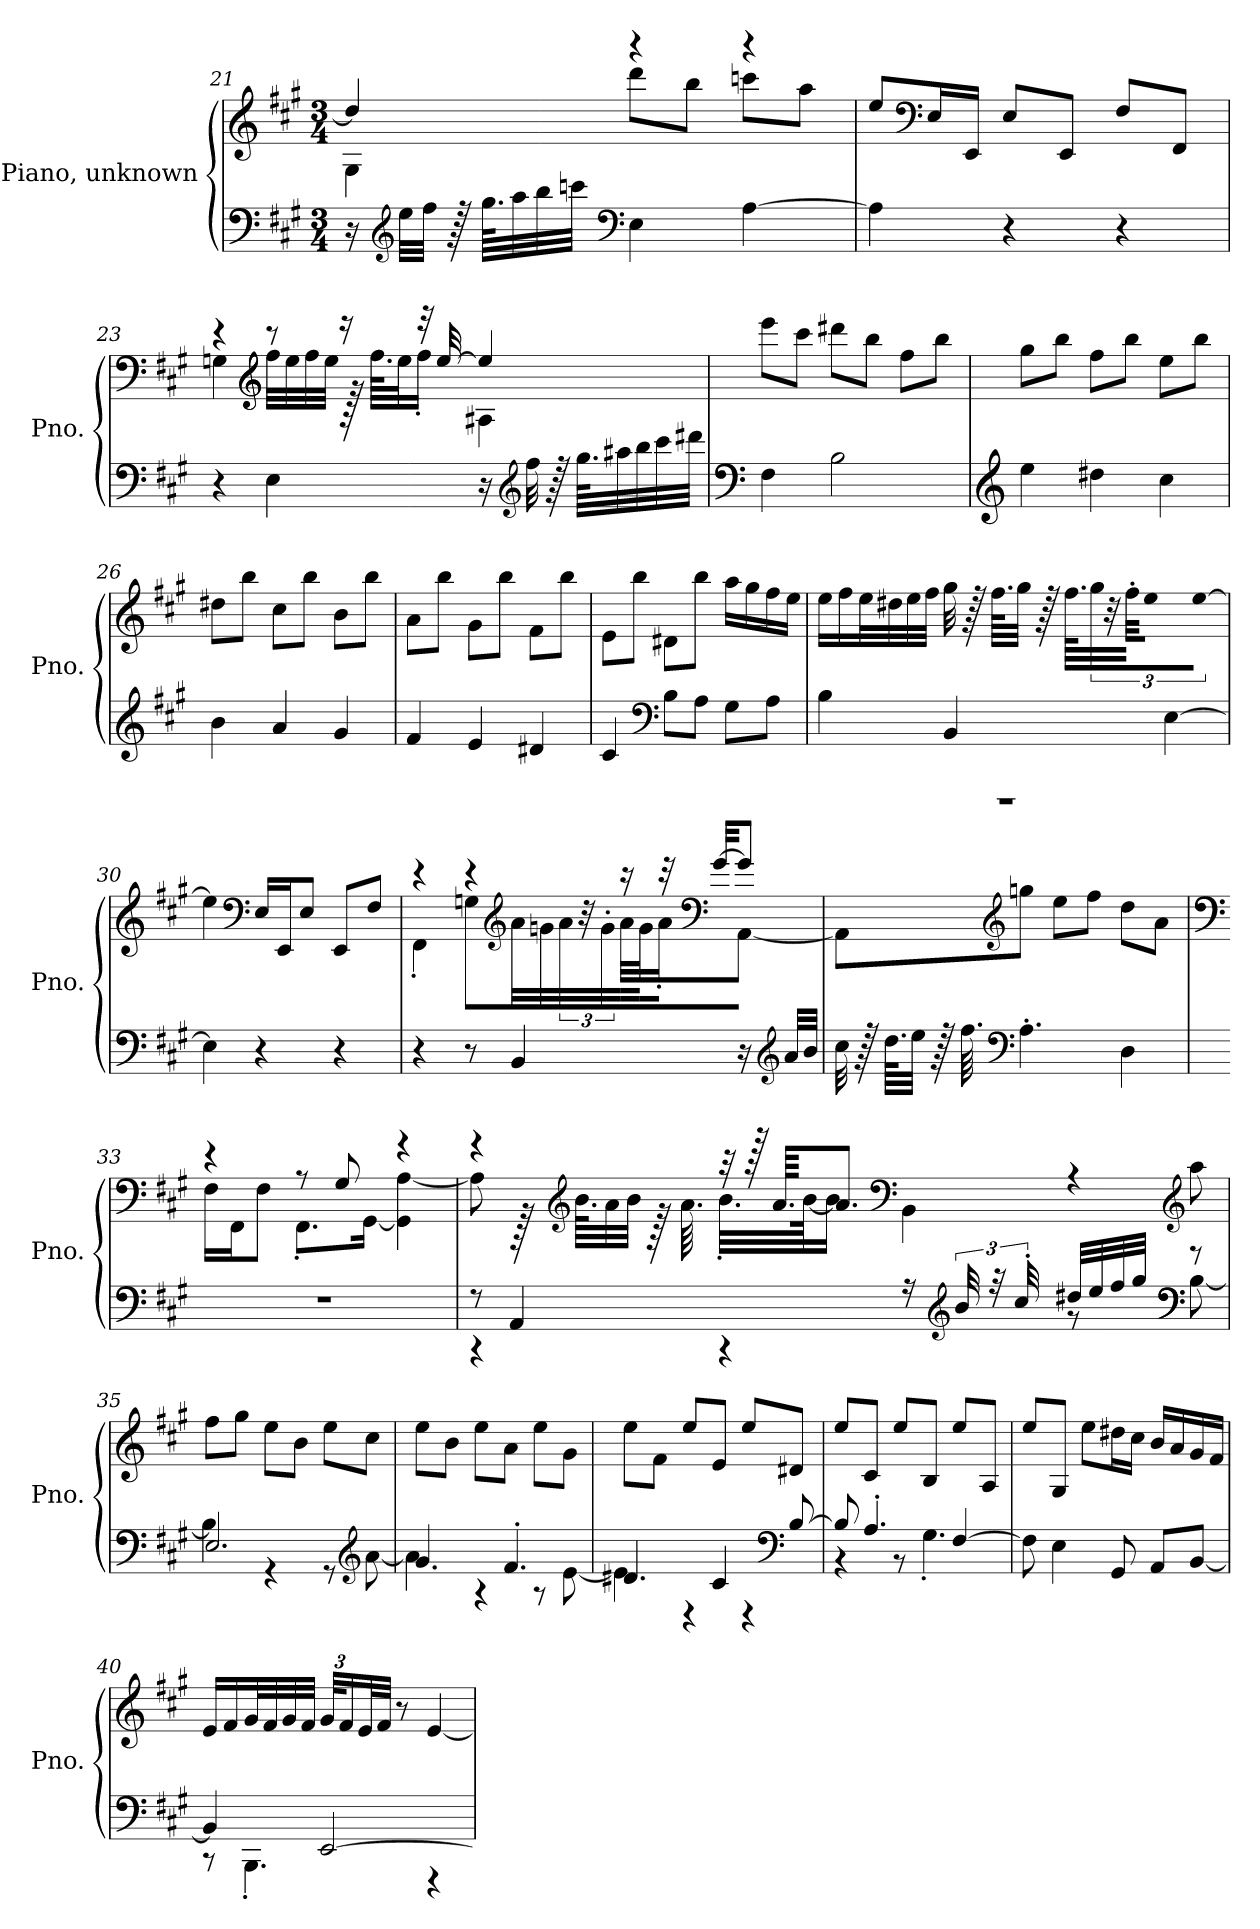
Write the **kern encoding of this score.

**kern	**kern
*part1	*part1
*staff2	*staff1
*I"Piano, unknown	*
*I'Pno.	*
*clefF4	*clefG2
*k[f#c#g#]	*k[f#c#g#]
*M3/4	*M3/4
=21	=21
*	*^
16r	4dd/]	4G#\
*clefG2	*	*
32ee\LLL	.	.
32ff#\JJJ	.	.
128r	.	.
64.gg#\KLLL	.	.
32aa\	.	.
32bb\	.	.
32cccn\JJJ	.	.
*clefF4	*	*
4E\	4r	8ddd\L
.	.	8bb\J
[4A\	4r	8cccn\L
.	.	8aa\J
*	*v	*v
!!LO:LB:g=z
=22	=22
4A\]	8ee/L
*	*clefF4
.	16E/L
.	16EE/JJ
4r	8E/L
.	8EE/J
4r	8F#/L
.	8FF#/J
=23	=23
*	*^
4r	4r	4Gn\
*	*clefG2	*
4E\	8r	32ff#\LLL
.	.	32ee\
.	.	32ff#\
.	.	32ee\JJJ
.	16r	128r
.	.	64.ff#\KLLL
.	.	32ee\J
.	32r	16ff#'\JJ
.	[32ee/	.
16r	4ee/]	4A#X\
*clefG2	*	*
32ff#\	.	.
128r	.	.
64.gg#\KLLL	.	.
32aa#X\	.	.
32bb\	.	.
32ccc#\	.	.
32ddd#X\JJJ	.	.
*	*v	*v
!!LO:LB:g=z
=24	=24
*clefF4	*
4F#\	8eee\L
.	8ccc#\J
2B\	8ddd#X\L
.	8bb\J
.	8ff#\L
.	8bb\J
=25	=25
*clefG2	*
4ee\	8gg#\L
.	8bb\J
4dd#X\	8ff#\L
.	8bb\J
4cc#\	8ee\L
.	8bb\J
=26	=26
4b\	8dd#X\L
.	8bb\J
4a/	8cc#\L
.	8bb\J
4g#/	8b\L
.	8bb\J
=27	=27
4f#/	8a\L
.	8bb\J
4e/	8g#\L
.	8bb\J
4d#X/	8f#\L
.	8bb\J
=28	=28
4c#/	8e\L
.	8bb\J
*clefF4	*
8B\L	8d#X\L
8A\J	8bb\J
8G#\L	16aa\LL
.	16gg#\
8A\J	16ff#\
.	16ee\JJ
!!LO:LB:g=z
=29	=29
4B\	16ee\LL
.	16ff#\
.	32ee\L
.	32dd#X\
.	32ee\
.	32ff#\JJJ
4BB/	32gg#\
.	128r
.	64.ff#\KLLL
.	32gg#\JJJ
.	128r
.	64.ff#\KLLL
.	48gg#\JJJ
.	48r
.	48ff#'\KLL
.	16ee\JJ
[4E\	[4ee\
=30	=30
4E\]	4ee\]
*	*clefF4
4r	16E/LL
.	16EE/J
.	8E/J
4r	8EE/L
.	8F#/J
!!LO:LB:g=z
=31	=31
*	*^
4r	4r	4FF#'\
8r	4r	8Gn\L
*	*clefG2	*
4BB/	.	32a\LL
.	.	32gn\
.	.	48a\JJJ
.	.	48r
.	.	48g'\
.	16r	32a\LLL
.	.	32g\J
.	32r	16a'\J
*	*clefF4	*
.	[32g/KKL	.
16r	8g/J]	[8AA\J
*clefG2	*	*
32a/LLL	.	.
32b/JJJ	.	.
=32	=32	=32
32cc#\	2.r	8AA\L]
128r	.	.
64.dd\KLLL	.	.
32ee\JJJ	.	.
128r	.	.
64.ff#\	.	.
*clefF4	*clefG2	*
4.A'\	.	8ggn\J
.	.	8ee\L
.	.	8ff#\J
4D\	.	8dd\L
.	.	8a\J
!!LO:LB:g=z	!!
=33	=33	=33
*	*clefF4	*
2.r	4r	16F#\LL
.	.	16FF#\J
.	.	8F#\J
.	8r	8.FF#'\L
.	8G#/	.
.	.	[16GG#\Jk
.	4r	4GG#\] [4A\
=34	=34	=34
*^	*	*
8r	4r	4r	8A\]
4AA/	.	.	128r
*	*	*clefG2	*
.	.	.	64.b\KLLL
.	.	.	32a\
.	.	.	32b\JJJ
.	.	.	128r
.	.	.	64.a\
.	4r	32r	32.b'\LLL
.	.	128r	.
.	.	64.a/KKKL	.
.	.	.	[64b\JK
.	.	8.a/J	16b\JJ]
*	*	*clefF4	*
16r	.	.	4BB\
*clefG2	*	*	*
48b/	.	.	.
48r	.	.	.
48cc#'/	.	.	.
32dd#X/LLL	8r	4r	.
32ee/	.	.	.
32ff#/	.	.	.
32gg#/JJJ	.	.	.
*clefF4	*	*clefG2	*
8r	[8B\	.	8aa\
*	*	*v	*v
!!LO:PB:g=z
=35	=35	=35
2.E/	4B\]	8ff#\L
.	.	8gg#\J
.	4r	8ee\L
.	.	8b\J
.	8r	8ee\L
*clefG2	*	*
.	[8a\	8cc#\J
=36	=36	=36
4.g#/	4a\]	8ee\L
.	.	8b\J
.	4r	8ee\L
4.f#'/	.	8a\J
.	8r	8ee\L
.	[8e\	8g#\J
=37	=37	=37
4.d#X/	4e\]	8ee\L
.	.	8f#\J
.	4r	8ee/L
4c#/	.	8e/J
.	4r	8ee/L
*clefF4	*	*
[8B/	.	8d#X/J
=38	=38	=38
8B/]	4r	8ee/L
4.A'/	.	8c#/J
.	8r	8ee/L
.	4.G#'\	8B/J
[4F#/	.	8ee/L
.	.	8A/J
*v	*v	*
=39	=39
8F#\]	8ee/L
4E\	8G#/J
.	8ee\L
8GG#/	16dd#X\L
.	16cc#\JJ
8AA/L	16b/LL
.	16a/
[8BB/J	16g#/
.	16f#/JJ
!!LO:LB:g=z
=40	=40
*^	*
4BB/]	8r	16e/LL
.	.	16f#/
.	4.BBB'\	32g#/L
.	.	32f#/
.	.	32g#/
.	.	32f#/JJJ
*	*	*Xbrackettup
[2EE/	.	48g#/KLL
.	.	24f#/
.	.	32e/L
.	.	32f#/JJJ
.	.	8r
.	4r	[4e/
*v	*v	*
=	=
*-	*-
